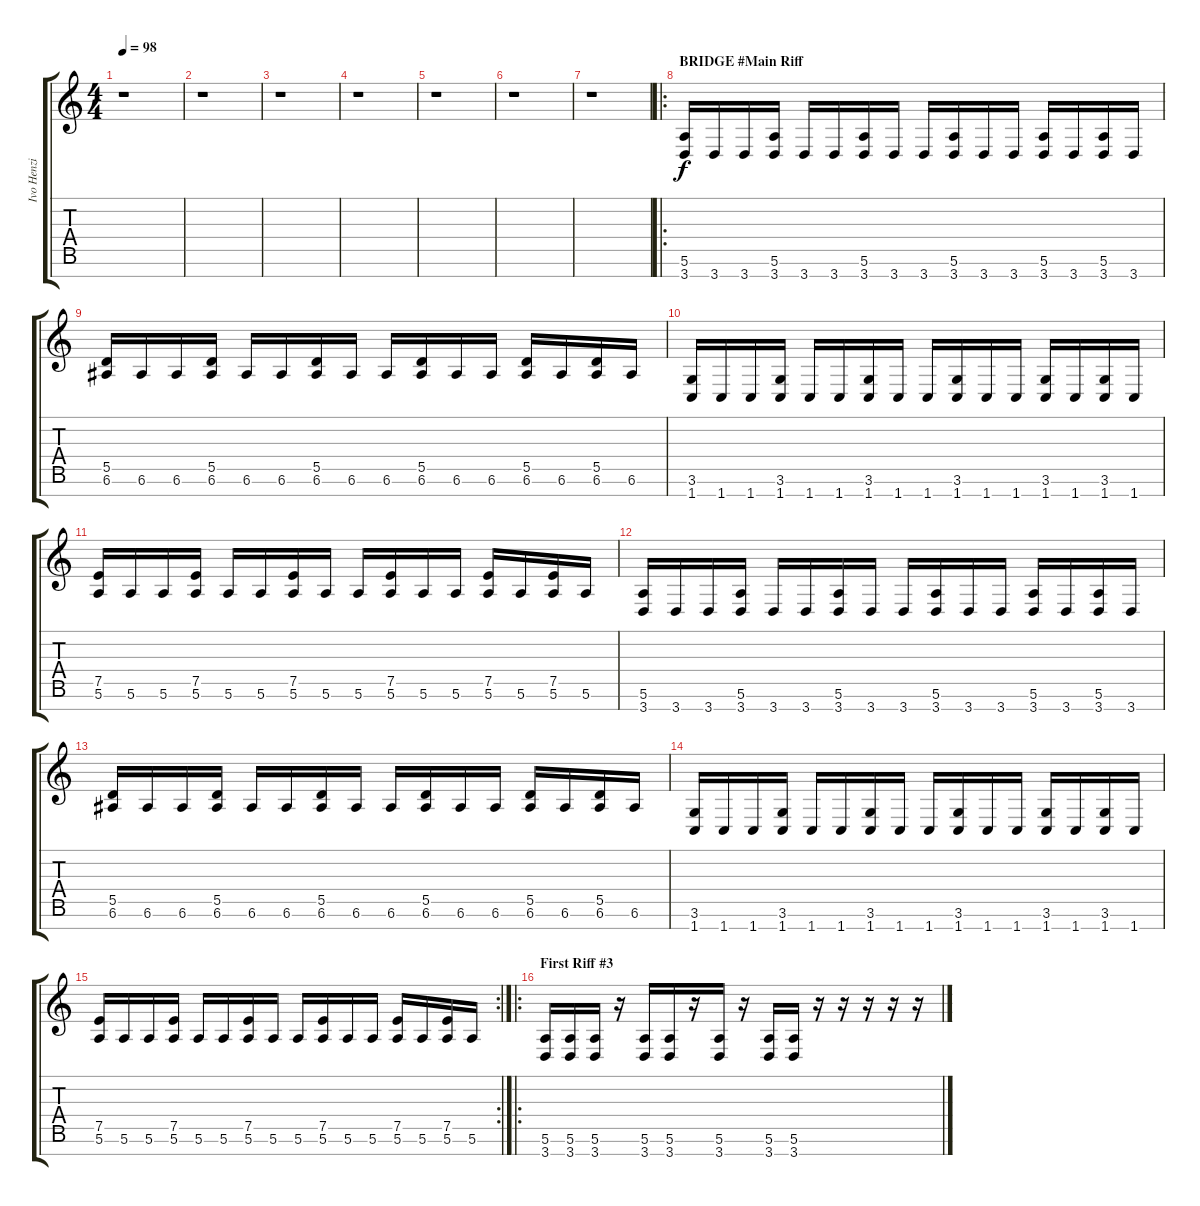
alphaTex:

\track ("Ivo Henzi" "Ivo Henzi") {instrument distortionguitar}
\staff {score tabs}
\tuning (E4 B3 G3 D3 A2 E2 B1) {hide}
\ts (4 4)
\tempo 98
\clef g2
\ks c
r.1{dy f} |
r.1 |
r.1 |
r.1 |
r.1 |
r.1 |
r.1 |
\ro
\section ("" "BRIDGE #Main Riff")
(5.6 3.7).16 3.7.16 3.7.16 (5.6 3.7).16 3.7.16 3.7.16 (5.6 3.7).16 3.7.16 3.7.16 (5.6 3.7).16 3.7.16 3.7.16 (5.6 3.7).16 3.7.16 (5.6 3.7).16 3.7.16 |
(5.5 6.6).16 6.6.16 6.6.16 (5.5 6.6).16 6.6.16 6.6.16 (5.5 6.6).16 6.6.16 6.6.16 (5.5 6.6).16 6.6.16 6.6.16 (5.5 6.6).16 6.6.16 (5.5 6.6).16 6.6.16 |
(3.6 1.7).16 1.7.16 1.7.16 (3.6 1.7).16 1.7.16 1.7.16 (3.6 1.7).16 1.7.16 1.7.16 (3.6 1.7).16 1.7.16 1.7.16 (3.6 1.7).16 1.7.16 (3.6 1.7).16 1.7.16 |
(7.5 5.6).16 5.6.16 5.6.16 (7.5 5.6).16 5.6.16 5.6.16 (7.5 5.6).16 5.6.16 5.6.16 (7.5 5.6).16 5.6.16 5.6.16 (7.5 5.6).16 5.6.16 (7.5 5.6).16 5.6.16 |
(5.6 3.7).16 3.7.16 3.7.16 (5.6 3.7).16 3.7.16 3.7.16 (5.6 3.7).16 3.7.16 3.7.16 (5.6 3.7).16 3.7.16 3.7.16 (5.6 3.7).16 3.7.16 (5.6 3.7).16 3.7.16 |
(5.5 6.6).16 6.6.16 6.6.16 (5.5 6.6).16 6.6.16 6.6.16 (5.5 6.6).16 6.6.16 6.6.16 (5.5 6.6).16 6.6.16 6.6.16 (5.5 6.6).16 6.6.16 (5.5 6.6).16 6.6.16 |
(3.6 1.7).16 1.7.16 1.7.16 (3.6 1.7).16 1.7.16 1.7.16 (3.6 1.7).16 1.7.16 1.7.16 (3.6 1.7).16 1.7.16 1.7.16 (3.6 1.7).16 1.7.16 (3.6 1.7).16 1.7.16 |
\rc 2
(7.5 5.6).16 5.6.16 5.6.16 (7.5 5.6).16 5.6.16 5.6.16 (7.5 5.6).16 5.6.16 5.6.16 (7.5 5.6).16 5.6.16 5.6.16 (7.5 5.6).16 5.6.16 (7.5 5.6).16 5.6.16 |
\ro
\section ("" "First Riff #3")
(5.6 3.7).16 (5.6 3.7).16 (5.6 3.7).16 r.16 (5.6 3.7).16 (5.6 3.7).16 r.16 (5.6 3.7).16 r.16 (5.6 3.7).16 (5.6 3.7).16 r.16 r.16 r.16 r.16 r.16
